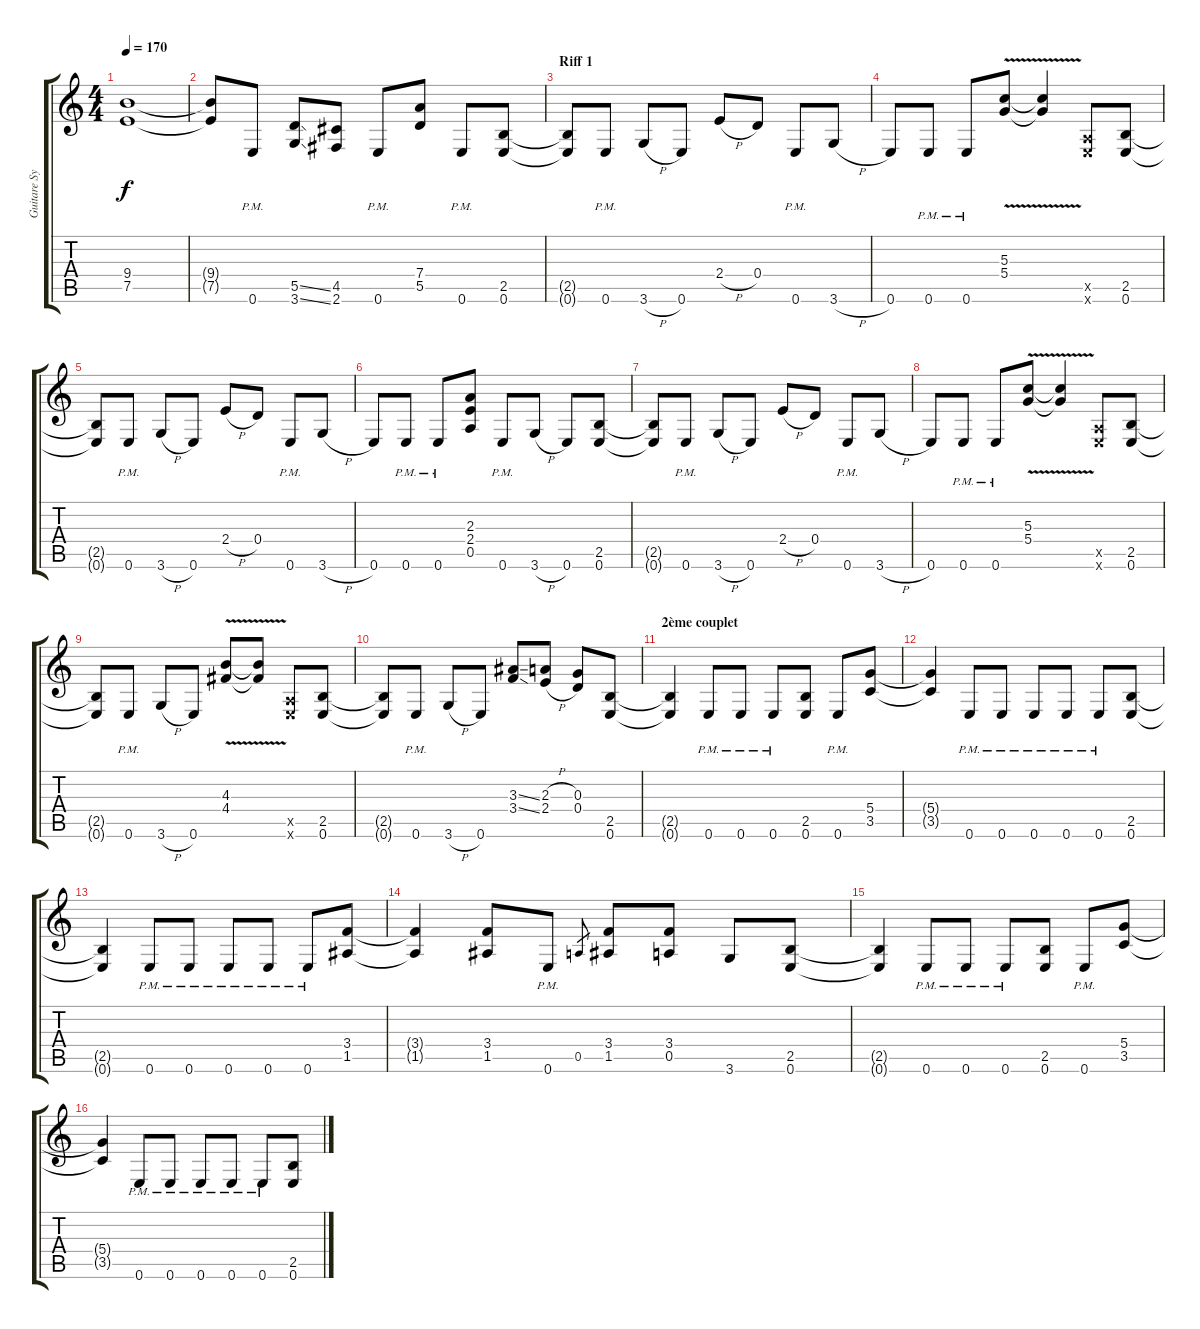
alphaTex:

\track ("Guitare Sylvain" "Guitare Sy") {instrument overdrivenguitar}
\staff {score tabs}
\tuning (E4 B3 G3 D3 A2 E2) {hide}
\ts (4 4)
\tempo 170
\clef g2
\ks c
(9.4{t} 7.5{t}).1{dy f} |
(9.4{t} 7.5{t}).8 0.6{pm}.8 (5.5{ss} 3.6{ss}).8 (4.5 2.6).8 0.6{pm}.8 (7.4 5.5).8 0.6{pm}.8 (2.5 0.6).8 |
\section ("" "Riff 1")
(2.5{t} 0.6{t}).8 0.6{pm}.8 3.6{h}.8 0.6.8 2.4{h}.8 0.4.8 0.6{pm}.8 3.6{h}.8 |
0.6.8 0.6{pm}.8 0.6{pm}.8 (5.3{v} 5.4{v}).8 (5.3{t} 5.4{t}).4 (0.5{x} 0.6{x}).8 (2.5 0.6).8 |
(2.5{t} 0.6{t}).8 0.6{pm}.8 3.6{h}.8 0.6.8 2.4{h}.8 0.4.8 0.6{pm}.8 3.6{h}.8 |
0.6.8 0.6{pm}.8 0.6{pm}.8 (2.3 2.4 0.5).8 0.6{pm}.8 3.6{h}.8 0.6.8 (2.5 0.6).8 |
(2.5{t} 0.6{t}).8 0.6{pm}.8 3.6{h}.8 0.6.8 2.4{h}.8 0.4.8 0.6{pm}.8 3.6{h}.8 |
0.6.8 0.6{pm}.8 0.6{pm}.8 (5.3{v} 5.4{v}).8 (5.3{t} 5.4{t}).4 (0.5{x} 0.6{x}).8 (2.5 0.6).8 |
(2.5{t} 0.6{t}).8 0.6{pm}.8 3.6{h}.8 0.6.8 (4.3{v} 4.4{v}).8 (4.3{t} 4.4{t}).8 (0.5{x} 0.6{x}).8 (2.5 0.6).8 |
(2.5{t} 0.6{t}).8 0.6{pm}.8 3.6{h}.8 0.6.8 (3.3{ss} 3.4{ss}).8 (2.3{h} 2.4{h}).8 (0.3 0.4).8 (2.5 0.6).8 |
\section ("" "2ème couplet")
(2.5{t} 0.6{t}).4 0.6{pm}.8 0.6{pm}.8 0.6{pm}.8 (2.5 0.6).8 0.6{pm}.8 (5.4 3.5).8 |
(5.4{t} 3.5{t}).4 0.6{pm}.8 0.6{pm}.8 0.6{pm}.8 0.6{pm}.8 0.6{pm}.8 (2.5 0.6).8 |
(2.5{t} 0.6{t}).4 0.6{pm}.8 0.6{pm}.8 0.6{pm}.8 0.6{pm}.8 0.6{pm}.8 (3.4 1.5).8 |
(3.4{t} 1.5{t}).4 (3.4 1.5).8 0.6{pm}.8 0.5.8{gr} (3.4 1.5).8 (3.4 0.5).8 3.6.8 (2.5 0.6).8 |
(2.5{t} 0.6{t}).4 0.6{pm}.8 0.6{pm}.8 0.6{pm}.8 (2.5 0.6).8 0.6{pm}.8 (5.4 3.5).8 |
(5.4{t} 3.5{t}).4 0.6{pm}.8 0.6{pm}.8 0.6{pm}.8 0.6{pm}.8 0.6{pm}.8 (2.5 0.6).8
